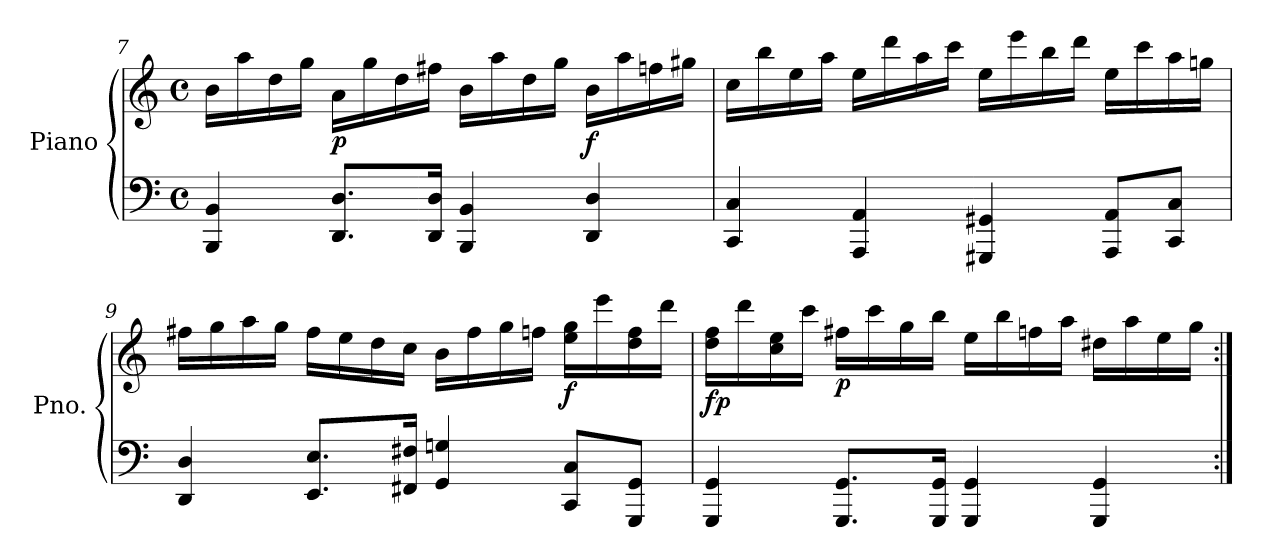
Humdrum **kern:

**kern	**kern	**dynam
*part1	*part1	*part1
*staff2	*staff1	*staff1/2
*I"Piano	*	*
*I'Pno.	*	*
*clefF4	*clefG2	*
*k[]	*k[]	*
*M4/4	*M4/4	*
*met(c)	*met(c)	*
=7	=7	=7
4BBB/ 4BB/	16b\LL	.
.	16aa\	.
.	16dd\	.
.	16gg\JJ	.
!	!	!LO:DY:b
8.DD/ 8.D/L	16a\LL	p
.	16gg\	.
.	16dd\	.
16DD/ 16D/Jk	16ff#X\JJ	.
4BBB/ 4BB/	16b\LL	.
.	16aa\	.
.	16dd\	.
.	16gg\JJ	.
!	!	!LO:DY:b
4DD/ 4D/	16b\LL	f
.	16aa\	.
.	16ffn\	.
.	16gg#X\JJ	.
!!LO:LB:g=z
=8	=8	=8
4CC/ 4C/	16cc\LL	.
.	16bb\	.
.	16ee\	.
.	16aa\JJ	.
4AAA/ 4AA/	16ee\LL	.
.	16ddd\	.
.	16aa\	.
.	16ccc\JJ	.
4GGG#X/ 4GG#X/	16ee\LL	.
.	16eee\	.
.	16bb\	.
.	16ddd\JJ	.
8AAA/ 8AA/L	16ee\LL	.
.	16ccc\	.
8CC/ 8C/J	16aa\	.
.	16ggn\JJ	.
=9	=9	=9
4DD/ 4D/	16ff#X\LL	.
.	16gg\	.
.	16aa\	.
.	16gg\JJ	.
8.EE/ 8.E/L	16ff#\LL	.
.	16ee\	.
.	16dd\	.
16FF#X/ 16F#X/Jk	16cc\JJ	.
4GG/ 4Gn/	16b\LL	.
.	16ff#\	.
.	16gg\	.
.	16ffn\JJ	.
!	!	!LO:DY:b
8CC/ 8C/L	16ee\ 16gg\LL	f
.	16eee\	.
8GGG/ 8GG/J	16dd\ 16ff\	.
.	16ddd\JJ	.
=10	=10	=10
!	!	!LO:DY:b
4GGG/ 4GG/	16dd\ 16ff\LL	fp
.	16ddd\	.
.	16cc\ 16ee\	.
.	16ccc\JJ	.
!	!	!LO:DY:b
8.GGG/ 8.GG/L	16ff#X\LL	p
.	16ccc\	.
.	16gg\	.
16GGG/ 16GG/Jk	16bb\JJ	.
4GGG/ 4GG/	16ee\LL	.
.	16bb\	.
.	16ffn\	.
.	16aa\JJ	.
4GGG/ 4GG/	16dd#X\LL	.
.	16aa\	.
.	16ee\	.
.	16gg\JJ	.
=:|!	=:|!	=:|!
*-	*-	*-
